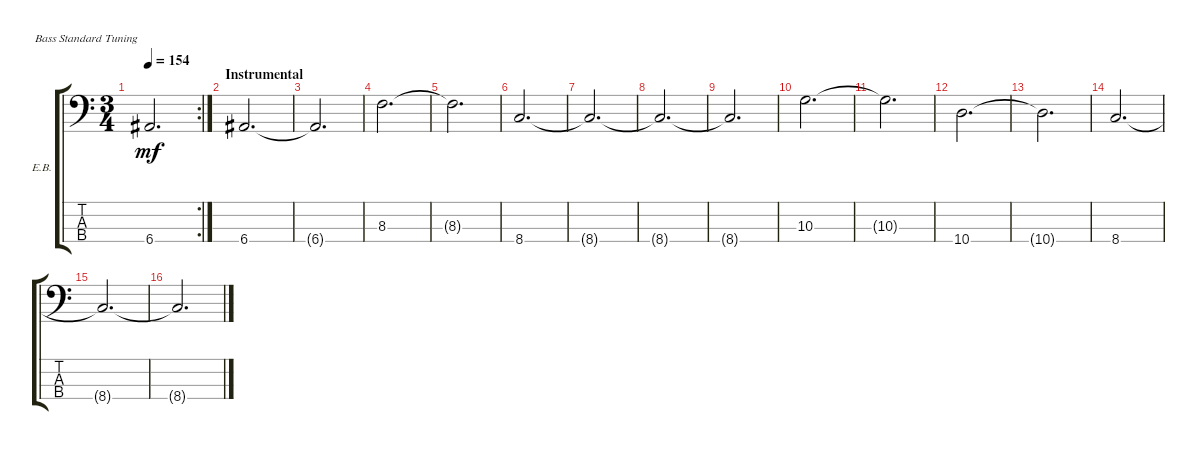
\defaultSystemsLayout 4
\bracketExtendMode groupsimilarinstruments
\firstSystemTrackNameOrientation horizontal
\otherSystemsTrackNameOrientation horizontal
\track ("Electric Bass" "E.B.") {multiBarRest instrument electricbassfinger}
\staff {score tabs}
\tuning (G2 D2 A1 E1)
\rc 2
\ts (3 4)
\tempo 154
\clef f4
\ks c
6.4{t}.2{d lyrics (0 "") lyrics (1 "") lyrics (2 "") lyrics (3 "") lyrics (4 "") dy mf} |
\section ("" "Instrumental")
6.4.2{d lyrics (0 "") lyrics (1 "") lyrics (2 "") lyrics (3 "") lyrics (4 "")} |
6.4{t}.2{d lyrics (0 "") lyrics (1 "") lyrics (2 "") lyrics (3 "") lyrics (4 "")} |
8.3.2{d lyrics (0 "") lyrics (1 "") lyrics (2 "") lyrics (3 "") lyrics (4 "")} |
8.3{t}.2{d lyrics (0 "") lyrics (1 "") lyrics (2 "") lyrics (3 "") lyrics (4 "")} |
8.4.2{d lyrics (0 "") lyrics (1 "") lyrics (2 "") lyrics (3 "") lyrics (4 "")} |
8.4{t}.2{d lyrics (0 "") lyrics (1 "") lyrics (2 "") lyrics (3 "") lyrics (4 "")} |
8.4{t}.2{d lyrics (0 "") lyrics (1 "") lyrics (2 "") lyrics (3 "") lyrics (4 "")} |
8.4{t}.2{d lyrics (0 "") lyrics (1 "") lyrics (2 "") lyrics (3 "") lyrics (4 "")} |
10.3.2{d lyrics (0 "") lyrics (1 "") lyrics (2 "") lyrics (3 "") lyrics (4 "")} |
10.3{t}.2{d lyrics (0 "") lyrics (1 "") lyrics (2 "") lyrics (3 "") lyrics (4 "")} |
10.4.2{d lyrics (0 "") lyrics (1 "") lyrics (2 "") lyrics (3 "") lyrics (4 "")} |
10.4{t}.2{d lyrics (0 "") lyrics (1 "") lyrics (2 "") lyrics (3 "") lyrics (4 "")} |
8.4.2{d lyrics (0 "") lyrics (1 "") lyrics (2 "") lyrics (3 "") lyrics (4 "")} |
8.4{t}.2{d lyrics (0 "") lyrics (1 "") lyrics (2 "") lyrics (3 "") lyrics (4 "")} |
8.4{t}.2{d lyrics (0 "") lyrics (1 "") lyrics (2 "") lyrics (3 "") lyrics (4 "")}
